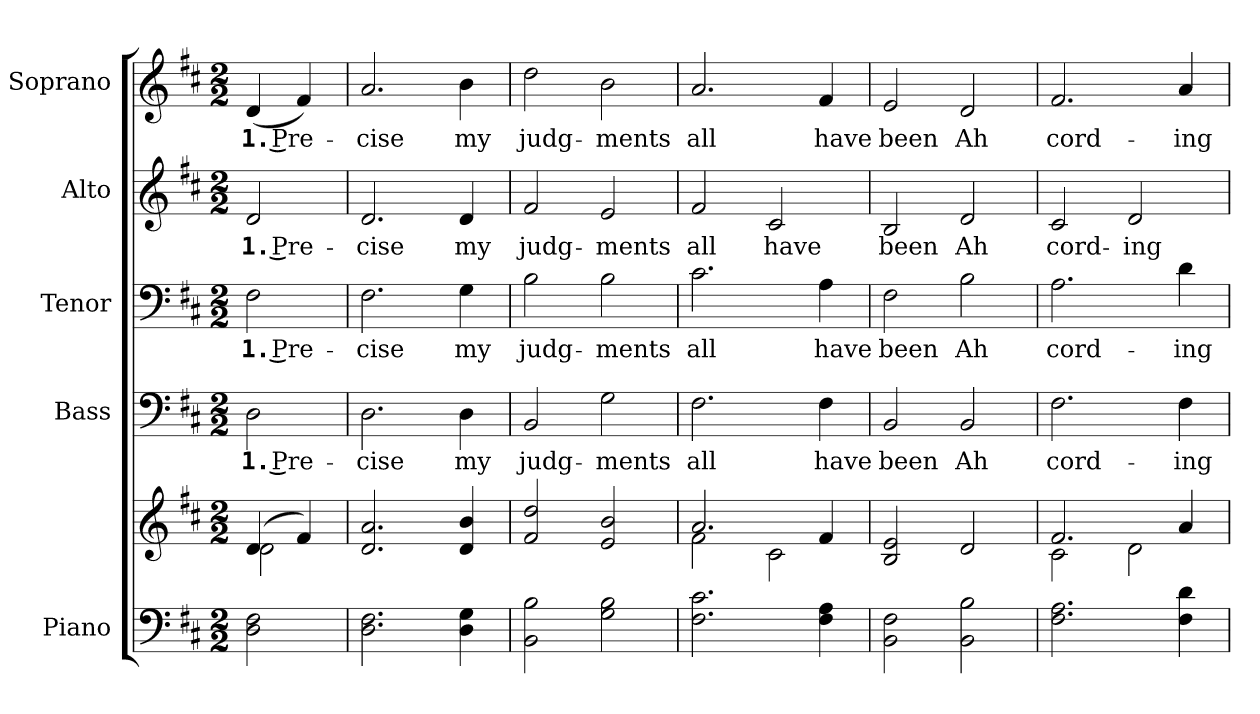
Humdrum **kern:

**kern	**kern	**kern	**text	**kern	**text	**kern	**text	**kern	**text
*part5	*part5	*part4	*part4	*part3	*part3	*part2	*part2	*part1	*part1
*staff6	*staff5	*staff4	*staff4	*staff3	*staff3	*staff2	*staff2	*staff1	*staff1
*I"Piano	*	*I"Bass	*	*I"Tenor	*	*I"Alto	*	*I"Soprano	*
*I'Pno.	*	*I'B.	*	*I'T.	*	*I'A.	*	*I'S.	*
!!LO:PB:g=z
*clefF4	*clefG2	*clefF4	*	*clefF4	*	*clefG2	*	*clefG2	*
*k[f#c#]	*k[f#c#]	*k[f#c#]	*	*k[f#c#]	*	*k[f#c#]	*	*k[f#c#]	*
*D:	*D:	*D:	*	*D:	*	*D:	*	*D:	*
*M2/2	*M2/2	*M2/2	*	*M2/2	*	*M2/2	*	*M2/2	*
*MM200	*MM200	*MM200	*	*MM200	*	*MM200	*	*MM200	*
=1	=1	=1	=1	=1	=1	=1	=1	=1	=1
*	*^	*	*	*	*	*	*	*	*
!	!	!	!	!LO:LY:b:color=#000000	!	!	!	!	!	!
!	!	!	!	!	!	!LO:LY:b:color=#000000	!	!	!	!
!	!	!	!	!	!	!	!	!LO:LY:b:color=#000000	!	!
!	!	!	!	!	!	!	!	!	!	!LO:LY:b:color=#000000
2Di\ 2F#i	(4di/	2di\	2Di\	1. Pre-	2F#i\	1. Pre-	2di/	1. Pre-	(4di/	1. Pre-
.	4f#i/)	.	.	.	.	.	.	.	4f#i/)	.
*	*v	*v	*	*	*	*	*	*	*	*
=2	=2	=2	=2	=2	=2	=2	=2	=2	=2
!	!	!	!LO:LY:b:color=#000000	!	!	!	!	!	!
!	!	!	!	!	!LO:LY:b:color=#000000	!	!	!	!
!	!	!	!	!	!	!	!LO:LY:b:color=#000000	!	!
!	!	!	!	!	!	!	!	!	!LO:LY:b:color=#000000
2.Di\ 2.F#i	2.di/ 2.ai	2.Di\	-cise	2.F#i\	-cise	2.di/	-cise	2.ai/	-cise
!	!	!	!LO:LY:b:color=#000000	!	!	!	!	!	!
!	!	!	!	!	!LO:LY:b:color=#000000	!	!	!	!
!	!	!	!	!	!	!	!LO:LY:b:color=#000000	!	!
!	!	!	!	!	!	!	!	!	!LO:LY:b:color=#000000
4Di\ 4Gi	4di/ 4bi	4Di\	my	4Gi\	my	4di/	my	4bi\	my
=3	=3	=3	=3	=3	=3	=3	=3	=3	=3
!	!	!	!LO:LY:b:color=#000000	!	!	!	!	!	!
!	!	!	!	!	!LO:LY:b:color=#000000	!	!	!	!
!	!	!	!	!	!	!	!LO:LY:b:color=#000000	!	!
!	!	!	!	!	!	!	!	!	!LO:LY:b:color=#000000
2BBi\ 2Bi	2f#i/ 2ddi	2BBi/	judg-	2Bi\	judg-	2f#i/	judg-	2ddi\	judg-
!	!	!	!LO:LY:b:color=#000000	!	!	!	!	!	!
!	!	!	!	!	!LO:LY:b:color=#000000	!	!	!	!
!	!	!	!	!	!	!	!LO:LY:b:color=#000000	!	!
!	!	!	!	!	!	!	!	!	!LO:LY:b:color=#000000
2Gi\ 2Bi	2ei/ 2bi	2Gi\	-ments	2Bi\	-ments	2ei/	-ments	2bi\	-ments
=4	=4	=4	=4	=4	=4	=4	=4	=4	=4
*	*^	*	*	*	*	*	*	*	*
!	!	!	!	!LO:LY:b:color=#000000	!	!	!	!	!	!
!	!	!	!	!	!	!LO:LY:b:color=#000000	!	!	!	!
!	!	!	!	!	!	!	!	!LO:LY:b:color=#000000	!	!
!	!	!	!	!	!	!	!	!	!	!LO:LY:b:color=#000000
2.F#i\ 2.c#i	2.ai/	2f#i\	2.F#i\	all	2.c#i\	all	2f#i/	all	2.ai/	all
!	!	!	!	!	!	!	!	!LO:LY:b:color=#000000	!	!
.	.	2c#i\	.	.	.	.	2c#i/	have	.	.
!	!	!	!	!LO:LY:b:color=#000000	!	!	!	!	!	!
!	!	!	!	!	!	!LO:LY:b:color=#000000	!	!	!	!
!	!	!	!	!	!	!	!	!	!	!LO:LY:b:color=#000000
4F#i\ 4Ai	4f#i/	.	4F#i\	have	4Ai\	have	.	.	4f#i/	have
*	*v	*v	*	*	*	*	*	*	*	*
=5	=5	=5	=5	=5	=5	=5	=5	=5	=5
!	!	!	!LO:LY:b:color=#000000	!	!	!	!	!	!
!	!	!	!	!	!LO:LY:b:color=#000000	!	!	!	!
!	!	!	!	!	!	!	!LO:LY:b:color=#000000	!	!
!	!	!	!	!	!	!	!	!	!LO:LY:b:color=#000000
2BBi\ 2F#i	2Bi/ 2ei	2BBi/	been	2F#i\	been	2Bi/	been	2ei/	been
!	!	!	!LO:LY:b:color=#000000	!	!	!	!	!	!
!	!	!	!	!	!LO:LY:b:color=#000000	!	!	!	!
!	!	!	!	!	!	!	!LO:LY:b:color=#000000	!	!
!	!	!	!	!	!	!	!	!	!LO:LY:b:color=#000000
2BBi\ 2Bi	2di/	2BBi/	Ah	2Bi\	Ah	2di/	Ah	2di/	Ah
=6	=6	=6	=6	=6	=6	=6	=6	=6	=6
*	*^	*	*	*	*	*	*	*	*
!	!	!	!	!LO:LY:b:color=#000000	!	!	!	!	!	!
!	!	!	!	!	!	!LO:LY:b:color=#000000	!	!	!	!
!	!	!	!	!	!	!	!	!LO:LY:b:color=#000000	!	!
!	!	!	!	!	!	!	!	!	!	!LO:LY:b:color=#000000
2.F#i\ 2.Ai	2.f#i/	2c#i\	2.F#i\	cord-	2.Ai\	cord-	2c#i/	cord-	2.f#i/	cord-
!	!	!	!	!	!	!	!	!LO:LY:b:color=#000000	!	!
.	.	2di\	.	.	.	.	2di/	-ing	.	.
!	!	!	!	!LO:LY:b:color=#000000	!	!	!	!	!	!
!	!	!	!	!	!	!LO:LY:b:color=#000000	!	!	!	!
!	!	!	!	!	!	!	!	!	!	!LO:LY:b:color=#000000
4F#i\ 4di	4ai/	.	4F#i\	-ing	4di\	-ing	.	.	4ai/	-ing
*	*v	*v	*	*	*	*	*	*	*	*
=	=	=	=	=	=	=	=	=	=
*-	*-	*-	*-	*-	*-	*-	*-	*-	*-
